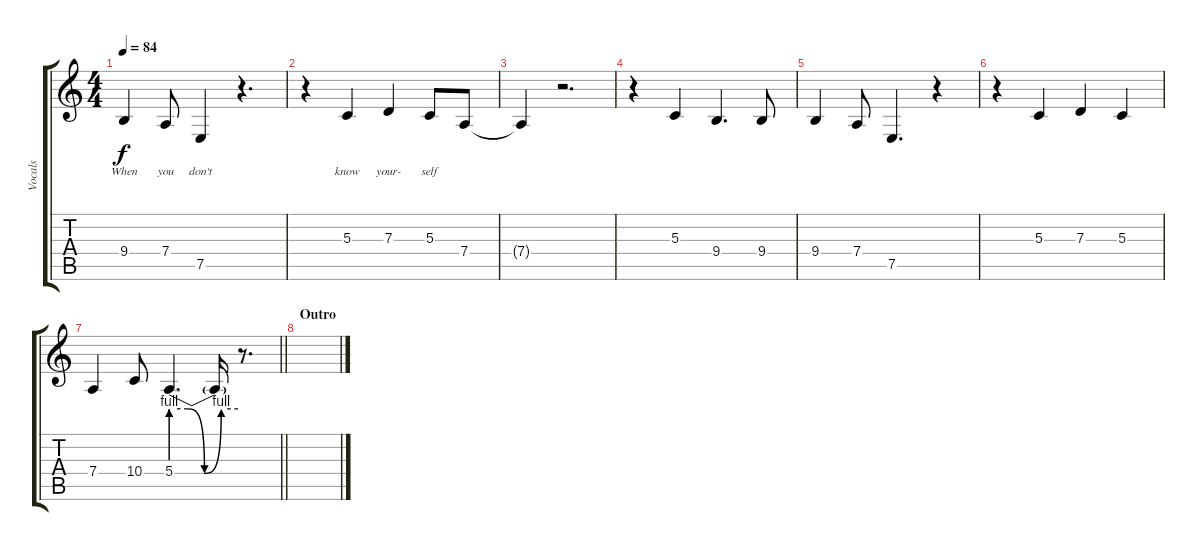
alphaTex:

\track ("Vocals" "Vocals") {instrument tangoaccordion}
\staff {score tabs}
\tuning (E4 B3 G3 D3 A2 E2) {hide}
\ts (4 4)
\tempo 84
\clef g2
\ks c
9.4.4{lyrics (0 "When") lyrics (1 "") lyrics (2 "") lyrics (3 "") lyrics (4 "") dy f} 7.4.8{lyrics (0 "you") lyrics (1 "") lyrics (2 "") lyrics (3 "") lyrics (4 "")} 7.5.4{lyrics (0 "don't") lyrics (1 "") lyrics (2 "") lyrics (3 "") lyrics (4 "")} r.4{d} |
r.4 5.3.4{lyrics (0 "know") lyrics (1 "") lyrics (2 "") lyrics (3 "") lyrics (4 "")} 7.3.4{lyrics (0 "your-") lyrics (1 "") lyrics (2 "") lyrics (3 "") lyrics (4 "")} 5.3.8{lyrics (0 "self") lyrics (1 "") lyrics (2 "") lyrics (3 "") lyrics (4 "")} 7.4.8 |
7.4{t}.4 r.2{d} |
r.4 5.3.4 9.4.4{d} 9.4.8 |
9.4.4 7.4.8 7.5.4{d} r.4 |
r.4 5.3.4 7.3.4 5.3.4 |
\barLineRight lightlight
7.4.4 10.4.8 5.4{be (custom 0 4 15 4 30 0 45 4 60 4)}.4{d} 5.4{t}.16 r.8{d} |
\section ("" "Outro")
